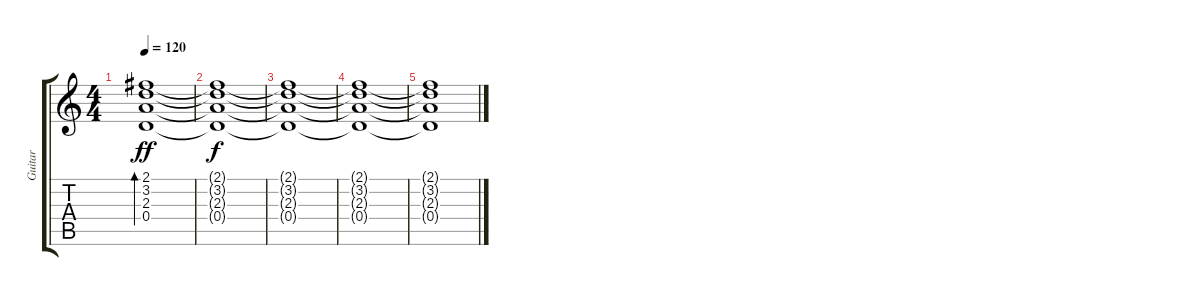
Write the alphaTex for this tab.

\track ("Guitar" "Guitar") {instrument distortionguitar}
\staff {score tabs}
\tuning (E4 B3 G3 D3 A2 E2) {hide}
\ts (4 4)
\tempo 120
\clef g2
\ks c
(2.1 3.2 2.3 0.4).1{bd 240 dy ff} |
(2.1{t} 3.2{t} 2.3{t} 0.4{t}).1{dy f} |
(2.1{t} 3.2{t} 2.3{t} 0.4{t}).1 |
(2.1{t} 3.2{t} 2.3{t} 0.4{t}).1 |
(2.1{t} 3.2{t} 2.3{t} 0.4{t}).1
